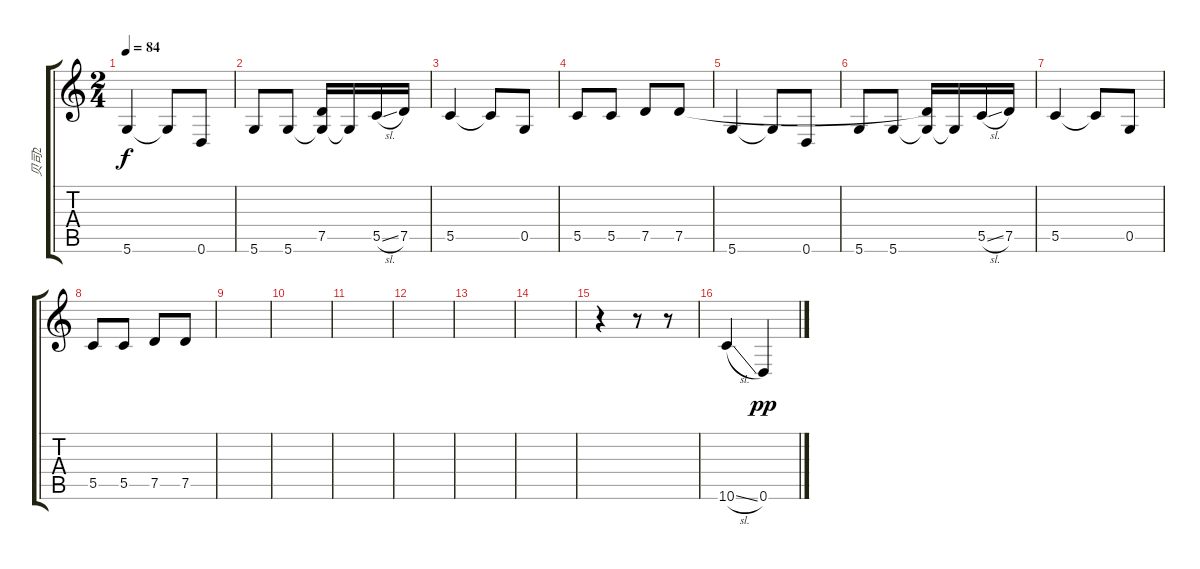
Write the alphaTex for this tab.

\track ("贝司2" "贝司2") {instrument electricbassfinger}
\staff {score tabs}
\tuning (Eb4 Bb3 Gb3 Db3 G2 D2) {hide}
\ts (2 4)
\tempo 84
\clef g2
\ks c
5.6.4{dy f} 5.6{t}.8 0.6.8 |
5.6.8 5.6.8 (7.5{t} 5.6{t}).16 5.6{t}.16 5.5{sl}.16 7.5.16 |
5.5.4 5.5{t}.8 0.5.8 |
5.5.8 5.5.8 7.5.8 7.5.8 |
5.6.4 5.6{t}.8 0.6.8 |
5.6.8 5.6.8 (7.5{t} 5.6{t}).16 5.6{t}.16 5.5{sl}.16 7.5.16 |
5.5.4 5.5{t}.8 0.5.8 |
5.5.8 5.5.8 7.5.8 7.5.8 |
|
|
|
|
|
|
r.4 r.8 r.8 |
10.6{sl}.4 0.6.4{dy pp}
